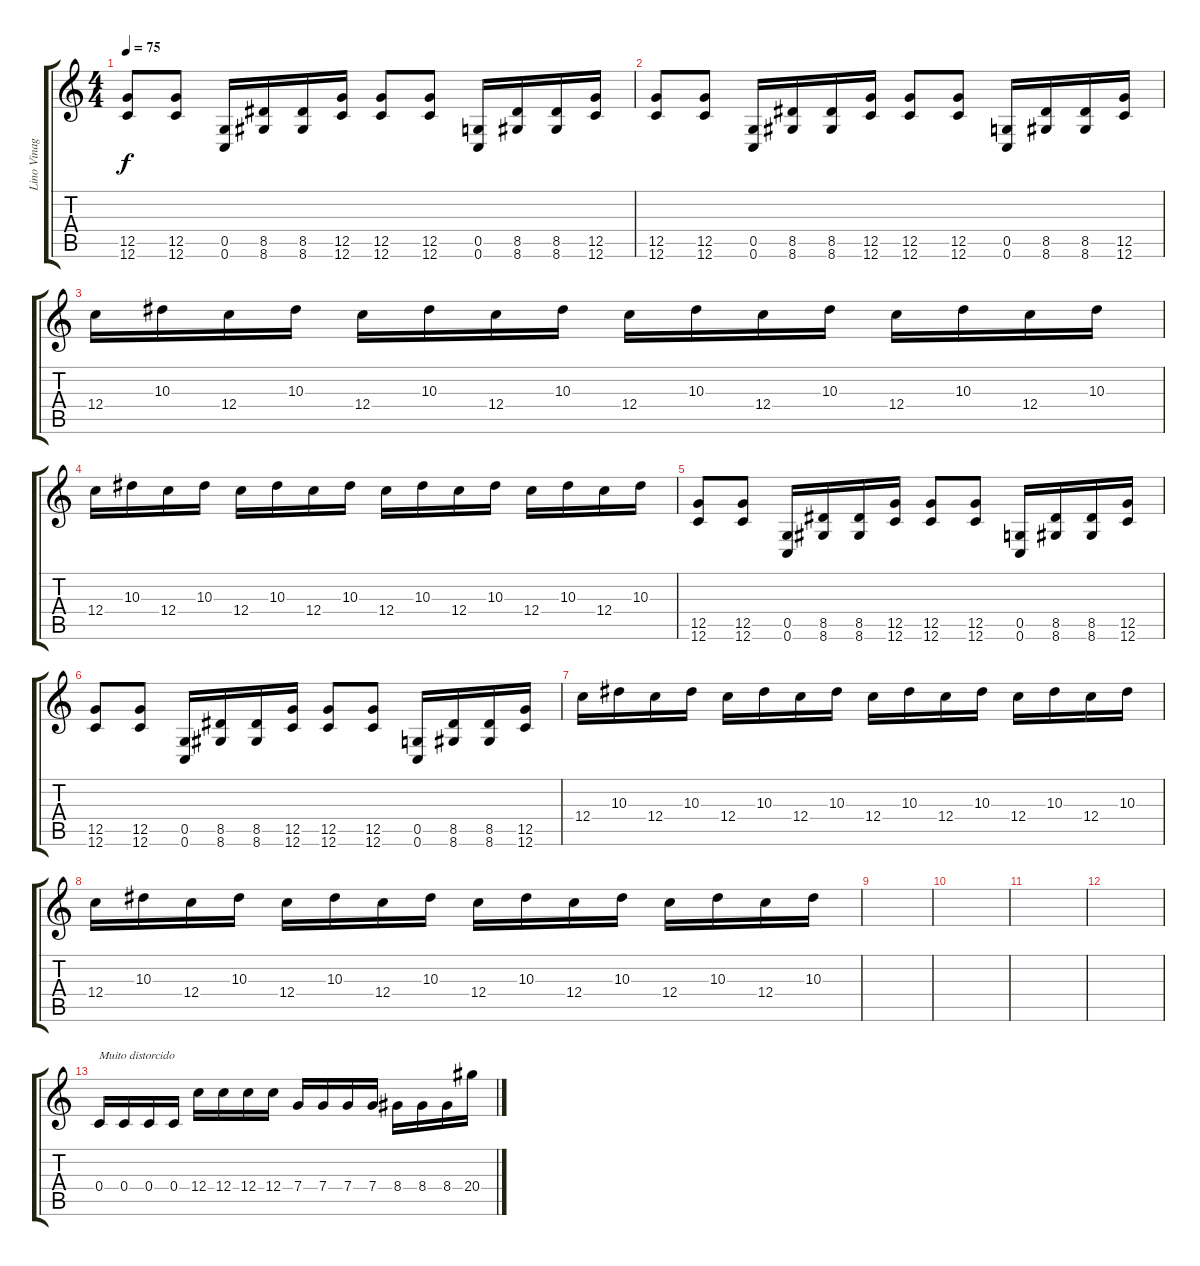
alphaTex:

\track ("Lino Vinagre" "Lino Vinag") {instrument electricguitarjazz}
\staff {score tabs}
\tuning (D4 A3 F3 C3 G2 C2) {hide}
\ts (4 4)
\tempo 75
\clef g2
\ks c
(12.5 12.6).8{dy f volume 10} (12.5 12.6).8 (0.5 0.6).16 (8.5 8.6).16 (8.5 8.6).16 (12.5 12.6).16 (12.5 12.6).8 (12.5 12.6).8 (0.5 0.6).16 (8.5 8.6).16 (8.5 8.6).16 (12.5 12.6).16 |
(12.5 12.6).8 (12.5 12.6).8 (0.5 0.6).16 (8.5 8.6).16 (8.5 8.6).16 (12.5 12.6).16 (12.5 12.6).8 (12.5 12.6).8 (0.5 0.6).16 (8.5 8.6).16 (8.5 8.6).16 (12.5 12.6).16 |
12.4.16 10.3.16 12.4.16 10.3.16 12.4.16 10.3.16 12.4.16 10.3.16 12.4.16 10.3.16 12.4.16 10.3.16 12.4.16 10.3.16 12.4.16 10.3.16 |
12.4.16 10.3.16 12.4.16 10.3.16 12.4.16 10.3.16 12.4.16 10.3.16 12.4.16 10.3.16 12.4.16 10.3.16 12.4.16 10.3.16 12.4.16 10.3.16 |
(12.5 12.6).8 (12.5 12.6).8 (0.5 0.6).16 (8.5 8.6).16 (8.5 8.6).16 (12.5 12.6).16 (12.5 12.6).8 (12.5 12.6).8 (0.5 0.6).16 (8.5 8.6).16 (8.5 8.6).16 (12.5 12.6).16 |
(12.5 12.6).8 (12.5 12.6).8 (0.5 0.6).16 (8.5 8.6).16 (8.5 8.6).16 (12.5 12.6).16 (12.5 12.6).8 (12.5 12.6).8 (0.5 0.6).16 (8.5 8.6).16 (8.5 8.6).16 (12.5 12.6).16 |
12.4.16 10.3.16 12.4.16 10.3.16 12.4.16 10.3.16 12.4.16 10.3.16 12.4.16 10.3.16 12.4.16 10.3.16 12.4.16 10.3.16 12.4.16 10.3.16 |
12.4.16 10.3.16 12.4.16 10.3.16 12.4.16 10.3.16 12.4.16 10.3.16 12.4.16 10.3.16 12.4.16 10.3.16 12.4.16 10.3.16 12.4.16 10.3.16 |
|
|
|
|
0.4.16{txt "Muito distorcido" instrument overdrivenguitar} 0.4.16 0.4.16 0.4.16 12.4.16 12.4.16 12.4.16 12.4.16 7.4.16 7.4.16 7.4.16 7.4.16 8.4.16 8.4.16 8.4.16 20.4.16
